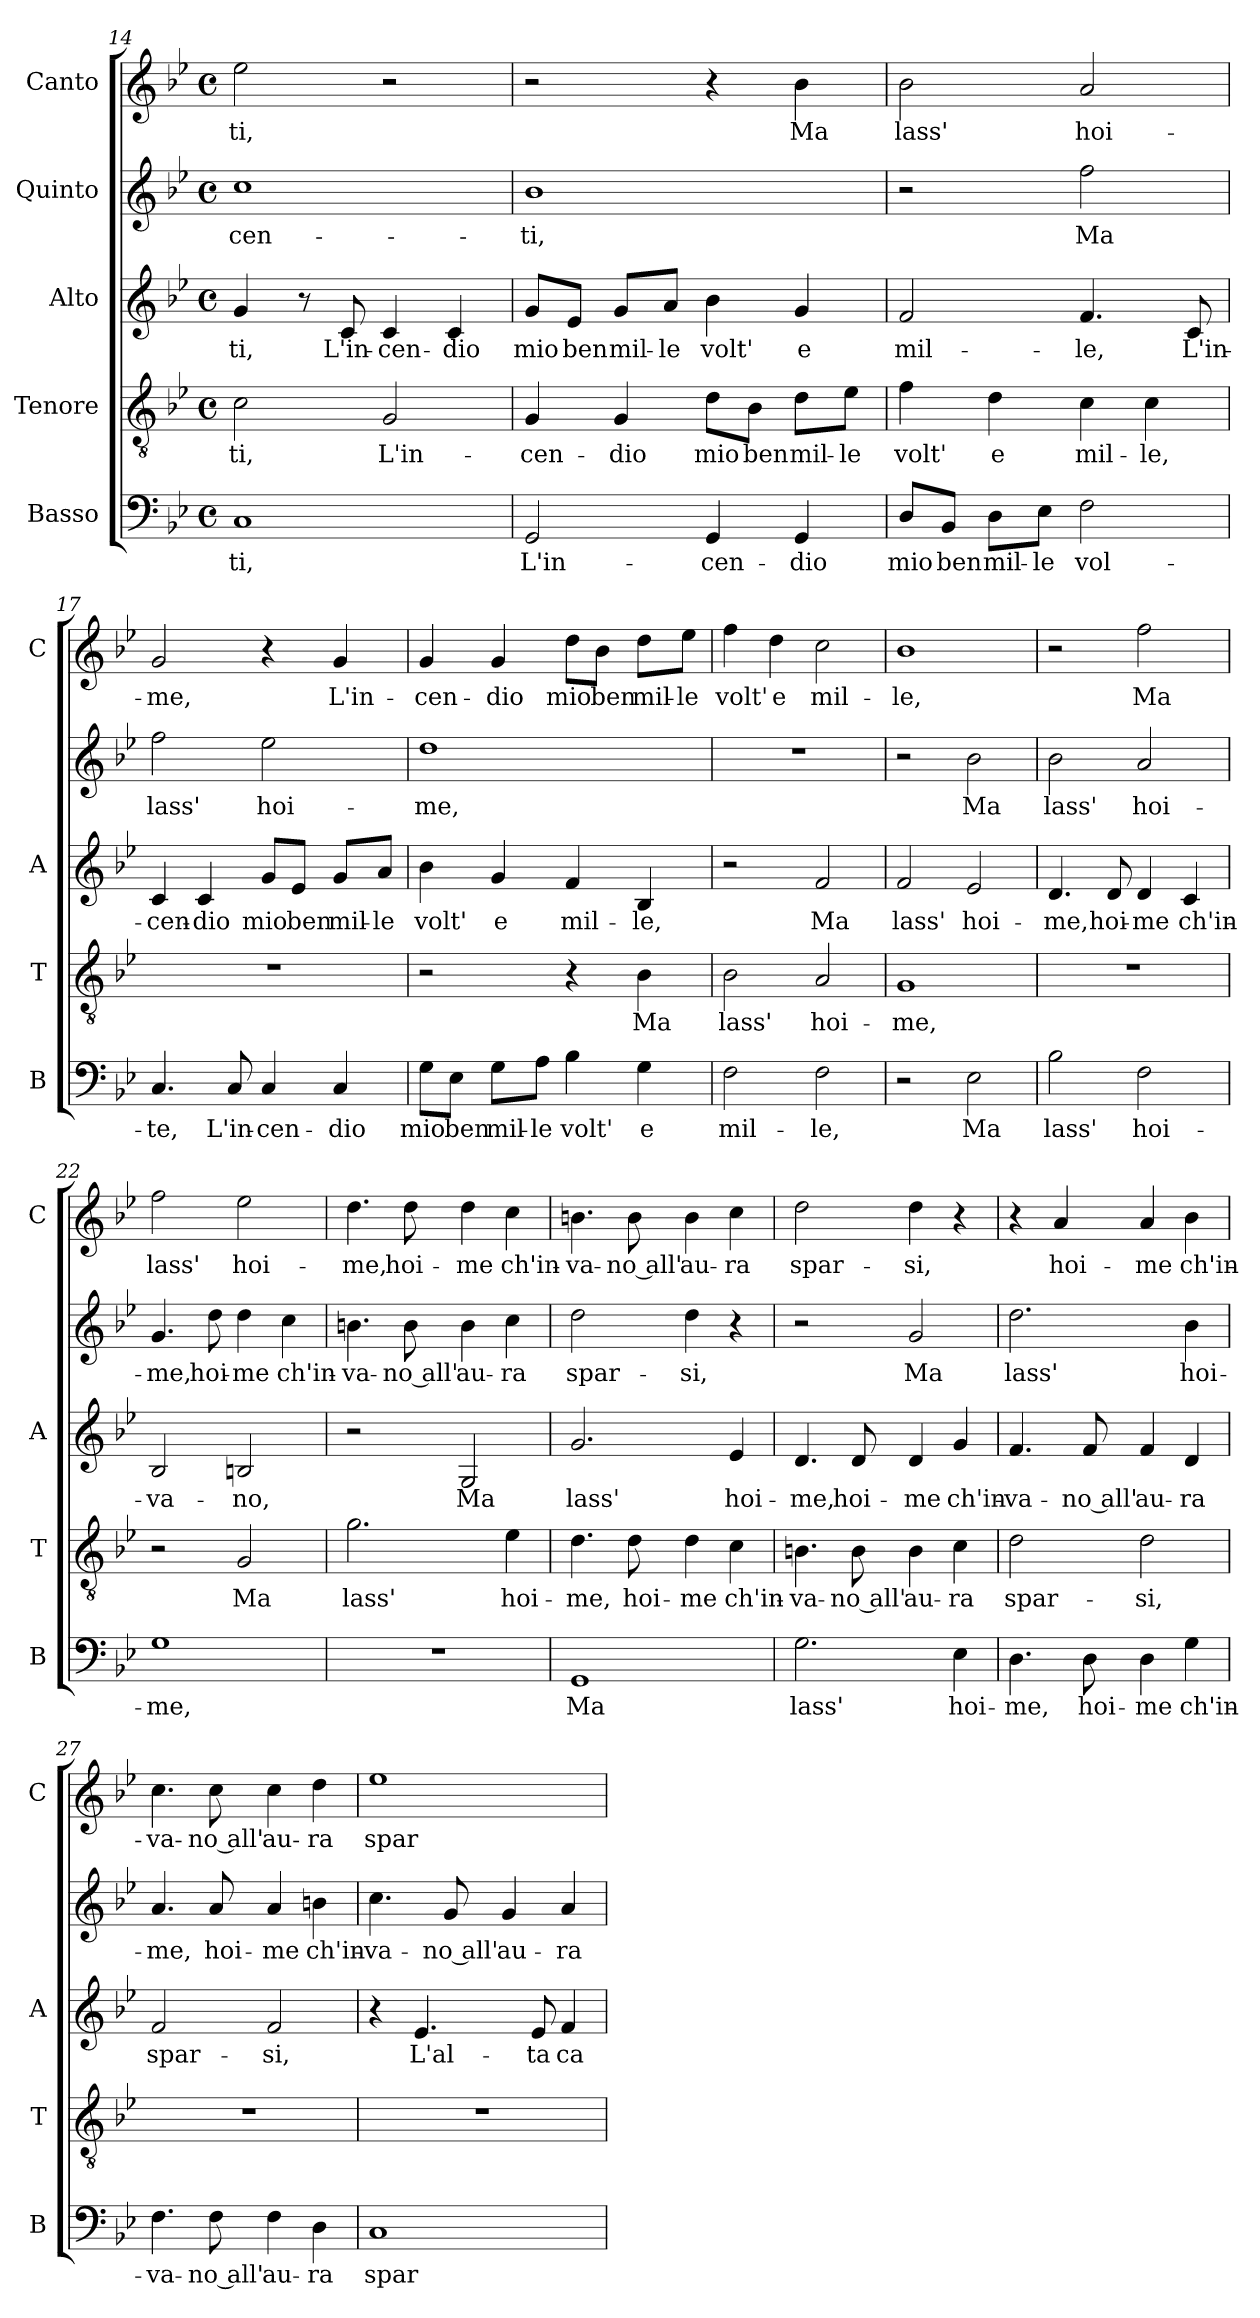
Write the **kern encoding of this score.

**kern	**text	**kern	**text	**kern	**text	**kern	**text	**kern	**text
*part5	*part5	*part4	*part4	*part3	*part3	*part2	*part2	*part1	*part1
*staff5	*staff5	*staff4	*staff4	*staff3	*staff3	*staff2	*staff2	*staff1	*staff1
*I"Basso	*	*I"Tenore	*	*I"Alto	*	*I"Quinto	*	*I"Canto	*
*I'B	*	*I'T	*	*I'A	*	*	*	*I'C	*
!!LO:LB:g=z
*clefF4	*	*clefGv2	*	*clefG2	*	*clefG2	*	*clefG2	*
*k[b-e-]	*	*k[b-e-]	*	*k[b-e-]	*	*k[b-e-]	*	*k[b-e-]	*
*B-:	*	*B-:	*	*B-:	*	*B-:	*	*B-:	*
*M4/4	*	*M4/4	*	*M4/4	*	*M4/4	*	*M4/4	*
*met(c)	*	*met(c)	*	*met(c)	*	*met(c)	*	*met(c)	*
=14	=14	=14	=14	=14	=14	=14	=14	=14	=14
!	!LO:LY:b	!	!LO:LY:b	!	!LO:LY:b	!	!LO:LY:b	!	!LO:LY:b
1C	-ti,	2c\	-ti,	4g/	-ti,	1cc	-cen-	2ee-\	-ti,
.	.	.	.	8r	.	.	.	.	.
!	!	!	!	!	!LO:LY:b	!	!	!	!
.	.	.	.	8c/	L'in-	.	.	.	.
!	!	!	!LO:LY:b	!	!LO:LY:b	!	!	!	!
.	.	2G/	L'in-	4c/	-cen-	.	.	2r	.
!	!	!	!	!	!LO:LY:b	!	!	!	!
.	.	.	.	4c/	-dio	.	.	.	.
=15	=15	=15	=15	=15	=15	=15	=15	=15	=15
!	!LO:LY:b	!	!LO:LY:b	!	!LO:LY:b	!	!LO:LY:b	!	!
2GG/	L'in-	4G/	-cen-	8g/L	mio	1b-	-ti,	2r	.
!	!	!	!	!	!LO:LY:b	!	!	!	!
.	.	.	.	8e-/J	ben	.	.	.	.
!	!	!	!LO:LY:b	!	!LO:LY:b	!	!	!	!
.	.	4G/	-dio	8g/L	mil-	.	.	.	.
!	!	!	!	!	!LO:LY:b	!	!	!	!
.	.	.	.	8a/J	-le	.	.	.	.
!	!LO:LY:b	!	!LO:LY:b	!	!LO:LY:b	!	!	!	!
4GG/	-cen-	8d\L	mio	4b-\	volt'	.	.	4r	.
!	!	!	!LO:LY:b	!	!	!	!	!	!
.	.	8B-\J	ben	.	.	.	.	.	.
!	!LO:LY:b	!	!LO:LY:b	!	!LO:LY:b	!	!	!	!LO:LY:b
4GG/	-dio	8d\L	mil-	4g/	e	.	.	4b-\	Ma
!	!	!	!LO:LY:b	!	!	!	!	!	!
.	.	8e-\J	-le	.	.	.	.	.	.
=16	=16	=16	=16	=16	=16	=16	=16	=16	=16
!	!LO:LY:b	!	!LO:LY:b	!	!LO:LY:b	!	!	!	!LO:LY:b
8D/L	mio	4f\	volt'	2f/	mil-	2r	.	2b-\	lass'
!	!LO:LY:b	!	!	!	!	!	!	!	!
8BB-/J	ben	.	.	.	.	.	.	.	.
!	!LO:LY:b	!	!LO:LY:b	!	!	!	!	!	!
8D\L	mil-	4d\	e	.	.	.	.	.	.
!	!LO:LY:b	!	!	!	!	!	!	!	!
8E-\J	-le	.	.	.	.	.	.	.	.
!	!LO:LY:b	!	!LO:LY:b	!	!LO:LY:b	!	!LO:LY:b	!	!LO:LY:b
2F\	vol-	4c\	mil-	4.f/	-le,	2ff\	Ma	2a/	hoi-
!	!	!	!LO:LY:b	!	!	!	!	!	!
.	.	4c\	-le,	.	.	.	.	.	.
!	!	!	!	!	!LO:LY:b	!	!	!	!
.	.	.	.	8c/	L'in-	.	.	.	.
=17	=17	=17	=17	=17	=17	=17	=17	=17	=17
!	!LO:LY:b	!	!	!	!LO:LY:b	!	!LO:LY:b	!	!LO:LY:b
4.C/	-te,	1r	.	4c/	-cen-	2ff\	lass'	2g/	-me,
!	!	!	!	!	!LO:LY:b	!	!	!	!
.	.	.	.	4c/	-dio	.	.	.	.
!	!LO:LY:b	!	!	!	!	!	!	!	!
8C/	L'in-	.	.	.	.	.	.	.	.
!	!LO:LY:b	!	!	!	!LO:LY:b	!	!LO:LY:b	!	!
4C/	-cen-	.	.	8g/L	mio	2ee-\	hoi-	4r	.
!	!	!	!	!	!LO:LY:b	!	!	!	!
.	.	.	.	8e-/J	ben	.	.	.	.
!	!LO:LY:b	!	!	!	!LO:LY:b	!	!	!	!LO:LY:b
4C/	-dio	.	.	8g/L	mil-	.	.	4g/	L'in-
!	!	!	!	!	!LO:LY:b	!	!	!	!
.	.	.	.	8a/J	-le	.	.	.	.
!!LO:PB:g=z
=18	=18	=18	=18	=18	=18	=18	=18	=18	=18
!	!LO:LY:b	!	!	!	!LO:LY:b	!	!LO:LY:b	!	!LO:LY:b
8G\L	mio	2r	.	4b-\	volt'	1dd	-me,	4g/	-cen-
!	!LO:LY:b	!	!	!	!	!	!	!	!
8E-\J	ben	.	.	.	.	.	.	.	.
!	!LO:LY:b	!	!	!	!LO:LY:b	!	!	!	!LO:LY:b
8G\L	mil-	.	.	4g/	e	.	.	4g/	-dio
!	!LO:LY:b	!	!	!	!	!	!	!	!
8A\J	-le	.	.	.	.	.	.	.	.
!	!LO:LY:b	!	!	!	!LO:LY:b	!	!	!	!LO:LY:b
4B-\	volt'	4r	.	4f/	mil-	.	.	8dd\L	mio
!	!	!	!	!	!	!	!	!	!LO:LY:b
.	.	.	.	.	.	.	.	8b-\J	ben
!	!LO:LY:b	!	!LO:LY:b	!	!LO:LY:b	!	!	!	!LO:LY:b
4G\	e	4B-\	Ma	4B-/	-le,	.	.	8dd\L	mil-
!	!	!	!	!	!	!	!	!	!LO:LY:b
.	.	.	.	.	.	.	.	8ee-\J	-le
=19	=19	=19	=19	=19	=19	=19	=19	=19	=19
!	!LO:LY:b	!	!LO:LY:b	!	!	!	!	!	!LO:LY:b
2F\	mil-	2B-\	lass'	2r	.	1r	.	4ff\	volt'
!	!	!	!	!	!	!	!	!	!LO:LY:b
.	.	.	.	.	.	.	.	4dd\	e
!	!LO:LY:b	!	!LO:LY:b	!	!LO:LY:b	!	!	!	!LO:LY:b
2F\	-le,	2A/	hoi-	2f/	Ma	.	.	2cc\	mil-
=20	=20	=20	=20	=20	=20	=20	=20	=20	=20
!	!	!	!LO:LY:b	!	!LO:LY:b	!	!	!	!LO:LY:b
2r	.	1G	-me,	2f/	lass'	2r	.	1b-	-le,
!	!LO:LY:b	!	!	!	!LO:LY:b	!	!LO:LY:b	!	!
2E-\	Ma	.	.	2e-/	hoi-	2b-\	Ma	.	.
=21	=21	=21	=21	=21	=21	=21	=21	=21	=21
!	!LO:LY:b	!	!	!	!LO:LY:b	!	!LO:LY:b	!	!
2B-\	lass'	1r	.	4.d/	-me,	2b-\	lass'	2r	.
!	!	!	!	!	!LO:LY:b	!	!	!	!
.	.	.	.	8d/	hoi-	.	.	.	.
!	!LO:LY:b	!	!	!	!LO:LY:b	!	!LO:LY:b	!	!LO:LY:b
2F\	hoi-	.	.	4d/	-me	2a/	hoi-	2ff\	Ma
!	!	!	!	!	!LO:LY:b	!	!	!	!
.	.	.	.	4c/	ch'in-	.	.	.	.
=22	=22	=22	=22	=22	=22	=22	=22	=22	=22
!	!LO:LY:b	!	!	!	!LO:LY:b	!	!LO:LY:b	!	!LO:LY:b
1G	-me,	2r	.	2B-/	-va-	4.g/	-me,	2ff\	lass'
!	!	!	!	!	!	!	!LO:LY:b	!	!
.	.	.	.	.	.	8dd\	hoi-	.	.
!	!	!	!LO:LY:b	!	!LO:LY:b	!	!LO:LY:b	!	!LO:LY:b
.	.	2G/	Ma	2Bn/	-no,	4dd\	-me	2ee-\	hoi-
!	!	!	!	!	!	!	!LO:LY:b	!	!
.	.	.	.	.	.	4cc\	ch'in-	.	.
=23	=23	=23	=23	=23	=23	=23	=23	=23	=23
!	!	!	!LO:LY:b	!	!	!	!LO:LY:b	!	!LO:LY:b
1r	.	2.g\	lass'	2r	.	4.bn\	-va-	4.dd\	-me,
!	!	!	!	!	!	!	!LO:LY:b	!	!LO:LY:b
.	.	.	.	.	.	8b\	-no all'	8dd\	hoi-
!	!	!	!	!	!LO:LY:b	!	!LO:LY:b	!	!LO:LY:b
.	.	.	.	2G/	Ma	4b\	au-	4dd\	-me
!	!	!	!LO:LY:b	!	!	!	!LO:LY:b	!	!LO:LY:b
.	.	4e-\	hoi-	.	.	4cc\	-ra	4cc\	ch'in-
!!LO:LB:g=z
=24	=24	=24	=24	=24	=24	=24	=24	=24	=24
!	!LO:LY:b	!	!LO:LY:b	!	!LO:LY:b	!	!LO:LY:b	!	!LO:LY:b
1GG	Ma	4.d\	-me,	2.g/	lass'	2dd\	spar-	4.bn\	-va-
!	!	!	!LO:LY:b	!	!	!	!	!	!LO:LY:b
.	.	8d\	hoi-	.	.	.	.	8b\	-no all'
!	!	!	!LO:LY:b	!	!	!	!LO:LY:b	!	!LO:LY:b
.	.	4d\	-me	.	.	4dd\	-si,	4b\	au-
!	!	!	!LO:LY:b	!	!LO:LY:b	!	!	!	!LO:LY:b
.	.	4c\	ch'in-	4e-/	hoi-	4r	.	4cc\	-ra
=25	=25	=25	=25	=25	=25	=25	=25	=25	=25
!	!LO:LY:b	!	!LO:LY:b	!	!LO:LY:b	!	!	!	!LO:LY:b
2.G\	lass'	4.Bn\	-va-	4.d/	-me,	2r	.	2dd\	spar-
!	!	!	!LO:LY:b	!	!LO:LY:b	!	!	!	!
.	.	8B\	-no all'	8d/	hoi-	.	.	.	.
!	!	!	!LO:LY:b	!	!LO:LY:b	!	!LO:LY:b	!	!LO:LY:b
.	.	4B\	au-	4d/	-me	2g/	Ma	4dd\	-si,
!	!LO:LY:b	!	!LO:LY:b	!	!LO:LY:b	!	!	!	!
4E-\	hoi-	4c\	-ra	4g/	ch'in-	.	.	4r	.
=26	=26	=26	=26	=26	=26	=26	=26	=26	=26
!	!LO:LY:b	!	!LO:LY:b	!	!LO:LY:b	!	!LO:LY:b	!	!
4.D\	-me,	2d\	spar-	4.f/	-va-	2.dd\	lass'	4r	.
!	!	!	!	!	!	!	!	!	!LO:LY:b
.	.	.	.	.	.	.	.	4a/	hoi-
!	!LO:LY:b	!	!	!	!LO:LY:b	!	!	!	!
8D\	hoi-	.	.	8f/	-no all'	.	.	.	.
!	!LO:LY:b	!	!LO:LY:b	!	!LO:LY:b	!	!	!	!LO:LY:b
4D\	-me	2d\	-si,	4f/	au-	.	.	4a/	-me
!	!LO:LY:b	!	!	!	!LO:LY:b	!	!LO:LY:b	!	!LO:LY:b
4G\	ch'in-	.	.	4d/	-ra	4b-\	hoi-	4b-\	ch'in-
=27	=27	=27	=27	=27	=27	=27	=27	=27	=27
!	!LO:LY:b	!	!	!	!LO:LY:b	!	!LO:LY:b	!	!LO:LY:b
4.F\	-va-	1r	.	2f/	spar-	4.a/	-me,	4.cc\	-va-
!	!LO:LY:b	!	!	!	!	!	!LO:LY:b	!	!LO:LY:b
8F\	-no all'	.	.	.	.	8a/	hoi-	8cc\	-no all'
!	!LO:LY:b	!	!	!	!LO:LY:b	!	!LO:LY:b	!	!LO:LY:b
4F\	au-	.	.	2f/	-si,	4a/	-me	4cc\	au-
!	!LO:LY:b	!	!	!	!	!	!LO:LY:b	!	!LO:LY:b
4D\	-ra	.	.	.	.	4bn\	ch'in-	4dd\	-ra
=28	=28	=28	=28	=28	=28	=28	=28	=28	=28
!	!LO:LY:b	!	!	!	!	!	!LO:LY:b	!	!LO:LY:b
1C	spar-	1r	.	4r	.	4.cc\	-va-	1ee-	spar-
!	!	!	!	!	!LO:LY:b	!	!	!	!
.	.	.	.	4.e-/	L'al-	.	.	.	.
!	!	!	!	!	!	!	!LO:LY:b	!	!
.	.	.	.	.	.	8g/	-no all'	.	.
!	!	!	!	!	!	!	!LO:LY:b	!	!
.	.	.	.	.	.	4g/	au-	.	.
!	!	!	!	!	!LO:LY:b	!	!	!	!
.	.	.	.	8e-/	-ta	.	.	.	.
!	!	!	!	!	!LO:LY:b	!	!LO:LY:b	!	!
.	.	.	.	4f/	ca-	4a/	-ra	.	.
=	=	=	=	=	=	=	=	=	=
*-	*-	*-	*-	*-	*-	*-	*-	*-	*-
